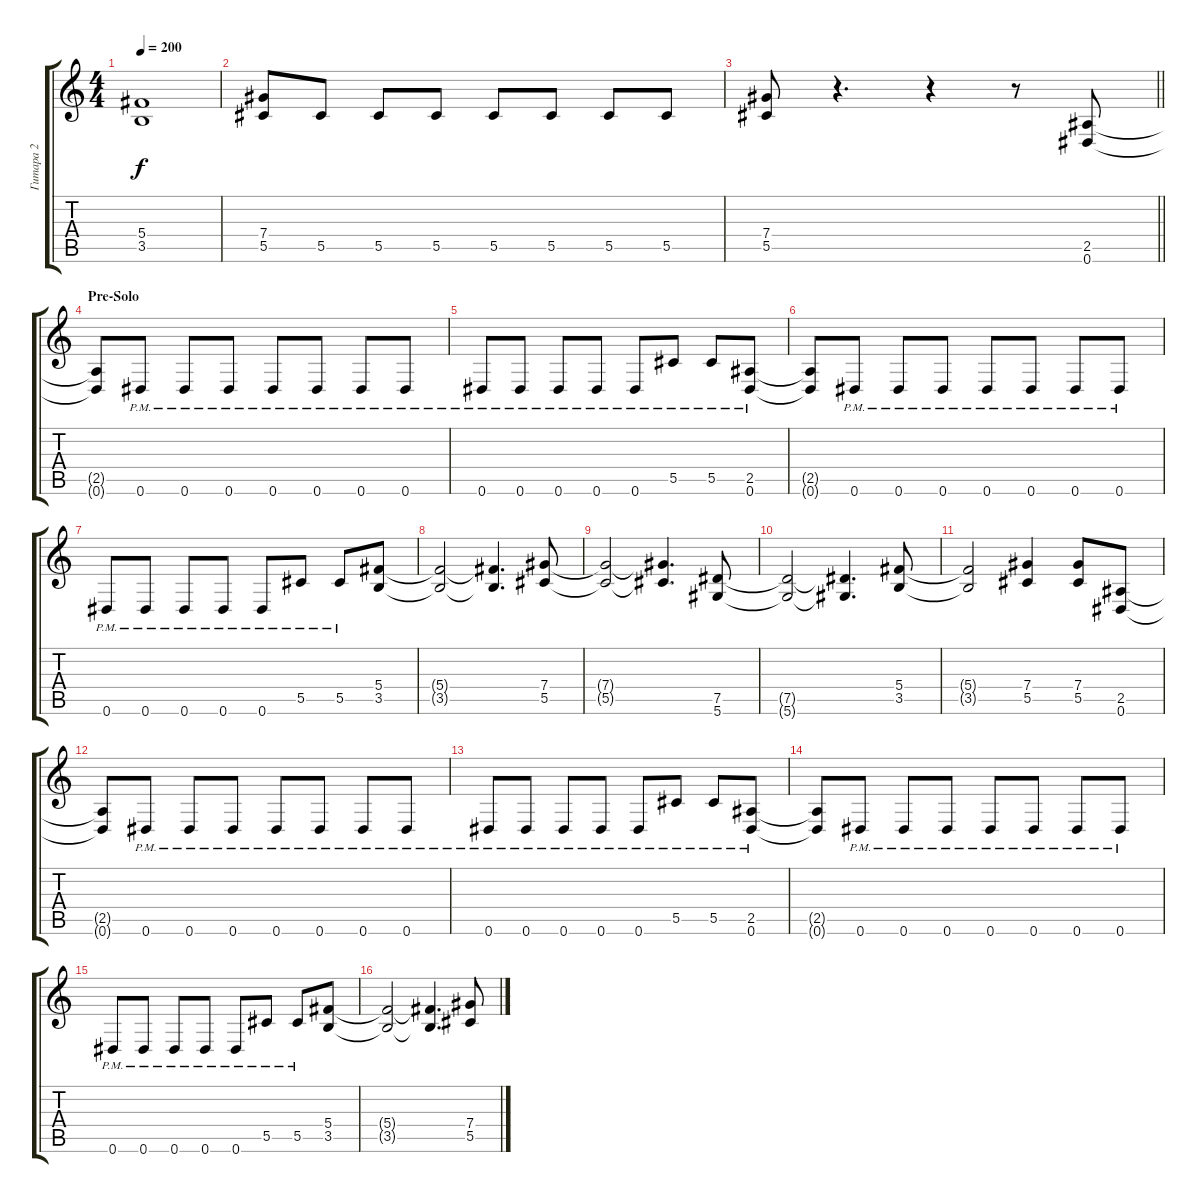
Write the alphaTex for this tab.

\track ("Гитара 2" "Гитара 2") {instrument distortionguitar}
\staff {score tabs}
\tuning (Eb4 Bb3 Gb3 Db3 Ab2 Eb2) {hide}
\ts (4 4)
\tempo 200
\clef g2
\ks c
(5.4{t} 3.5{t}).1{dy f} |
(7.4 5.5).8 5.5.8 5.5.8 5.5.8 5.5.8 5.5.8 5.5.8 5.5.8 |
\barLineRight lightlight
(7.4 5.5).8 r.4{d} r.4 r.8 (2.5 0.6).8 |
\section ("" "Pre-Solo")
(2.5{t} 0.6{t}).8 0.6{pm}.8 0.6{pm}.8 0.6{pm}.8 0.6{pm}.8 0.6{pm}.8 0.6{pm}.8 0.6{pm}.8 |
0.6{pm}.8 0.6{pm}.8 0.6{pm}.8 0.6{pm}.8 0.6{pm}.8 5.5{pm}.8 5.5{pm}.8 (2.5 0.6{pm}).8 |
(2.5{t} 0.6{t}).8 0.6{pm}.8 0.6{pm}.8 0.6{pm}.8 0.6{pm}.8 0.6{pm}.8 0.6{pm}.8 0.6{pm}.8 |
0.6{pm}.8 0.6{pm}.8 0.6{pm}.8 0.6{pm}.8 0.6{pm}.8 5.5{pm}.8 5.5{pm}.8 (5.4 3.5).8 |
(5.4{t} 3.5{t}).2 (5.4{t} 3.5{t}).4{d} (7.4 5.5).8 |
(7.4{t} 5.5{t}).2 (7.4{t} 5.5{t}).4{d} (7.5 5.6).8 |
(7.5{t} 5.6{t}).2 (7.5{t} 5.6{t}).4{d} (5.4 3.5).8 |
(5.4{t} 3.5{t}).2 (7.4 5.5).4 (7.4 5.5).8 (2.5 0.6).8 |
(2.5{t} 0.6{t}).8 0.6{pm}.8 0.6{pm}.8 0.6{pm}.8 0.6{pm}.8 0.6{pm}.8 0.6{pm}.8 0.6{pm}.8 |
0.6{pm}.8 0.6{pm}.8 0.6{pm}.8 0.6{pm}.8 0.6{pm}.8 5.5{pm}.8 5.5{pm}.8 (2.5 0.6{pm}).8 |
(2.5{t} 0.6{t}).8 0.6{pm}.8 0.6{pm}.8 0.6{pm}.8 0.6{pm}.8 0.6{pm}.8 0.6{pm}.8 0.6{pm}.8 |
0.6{pm}.8 0.6{pm}.8 0.6{pm}.8 0.6{pm}.8 0.6{pm}.8 5.5{pm}.8 5.5{pm}.8 (5.4 3.5).8 |
(5.4{t} 3.5{t}).2 (5.4{t} 3.5{t}).4{d} (7.4 5.5).8
